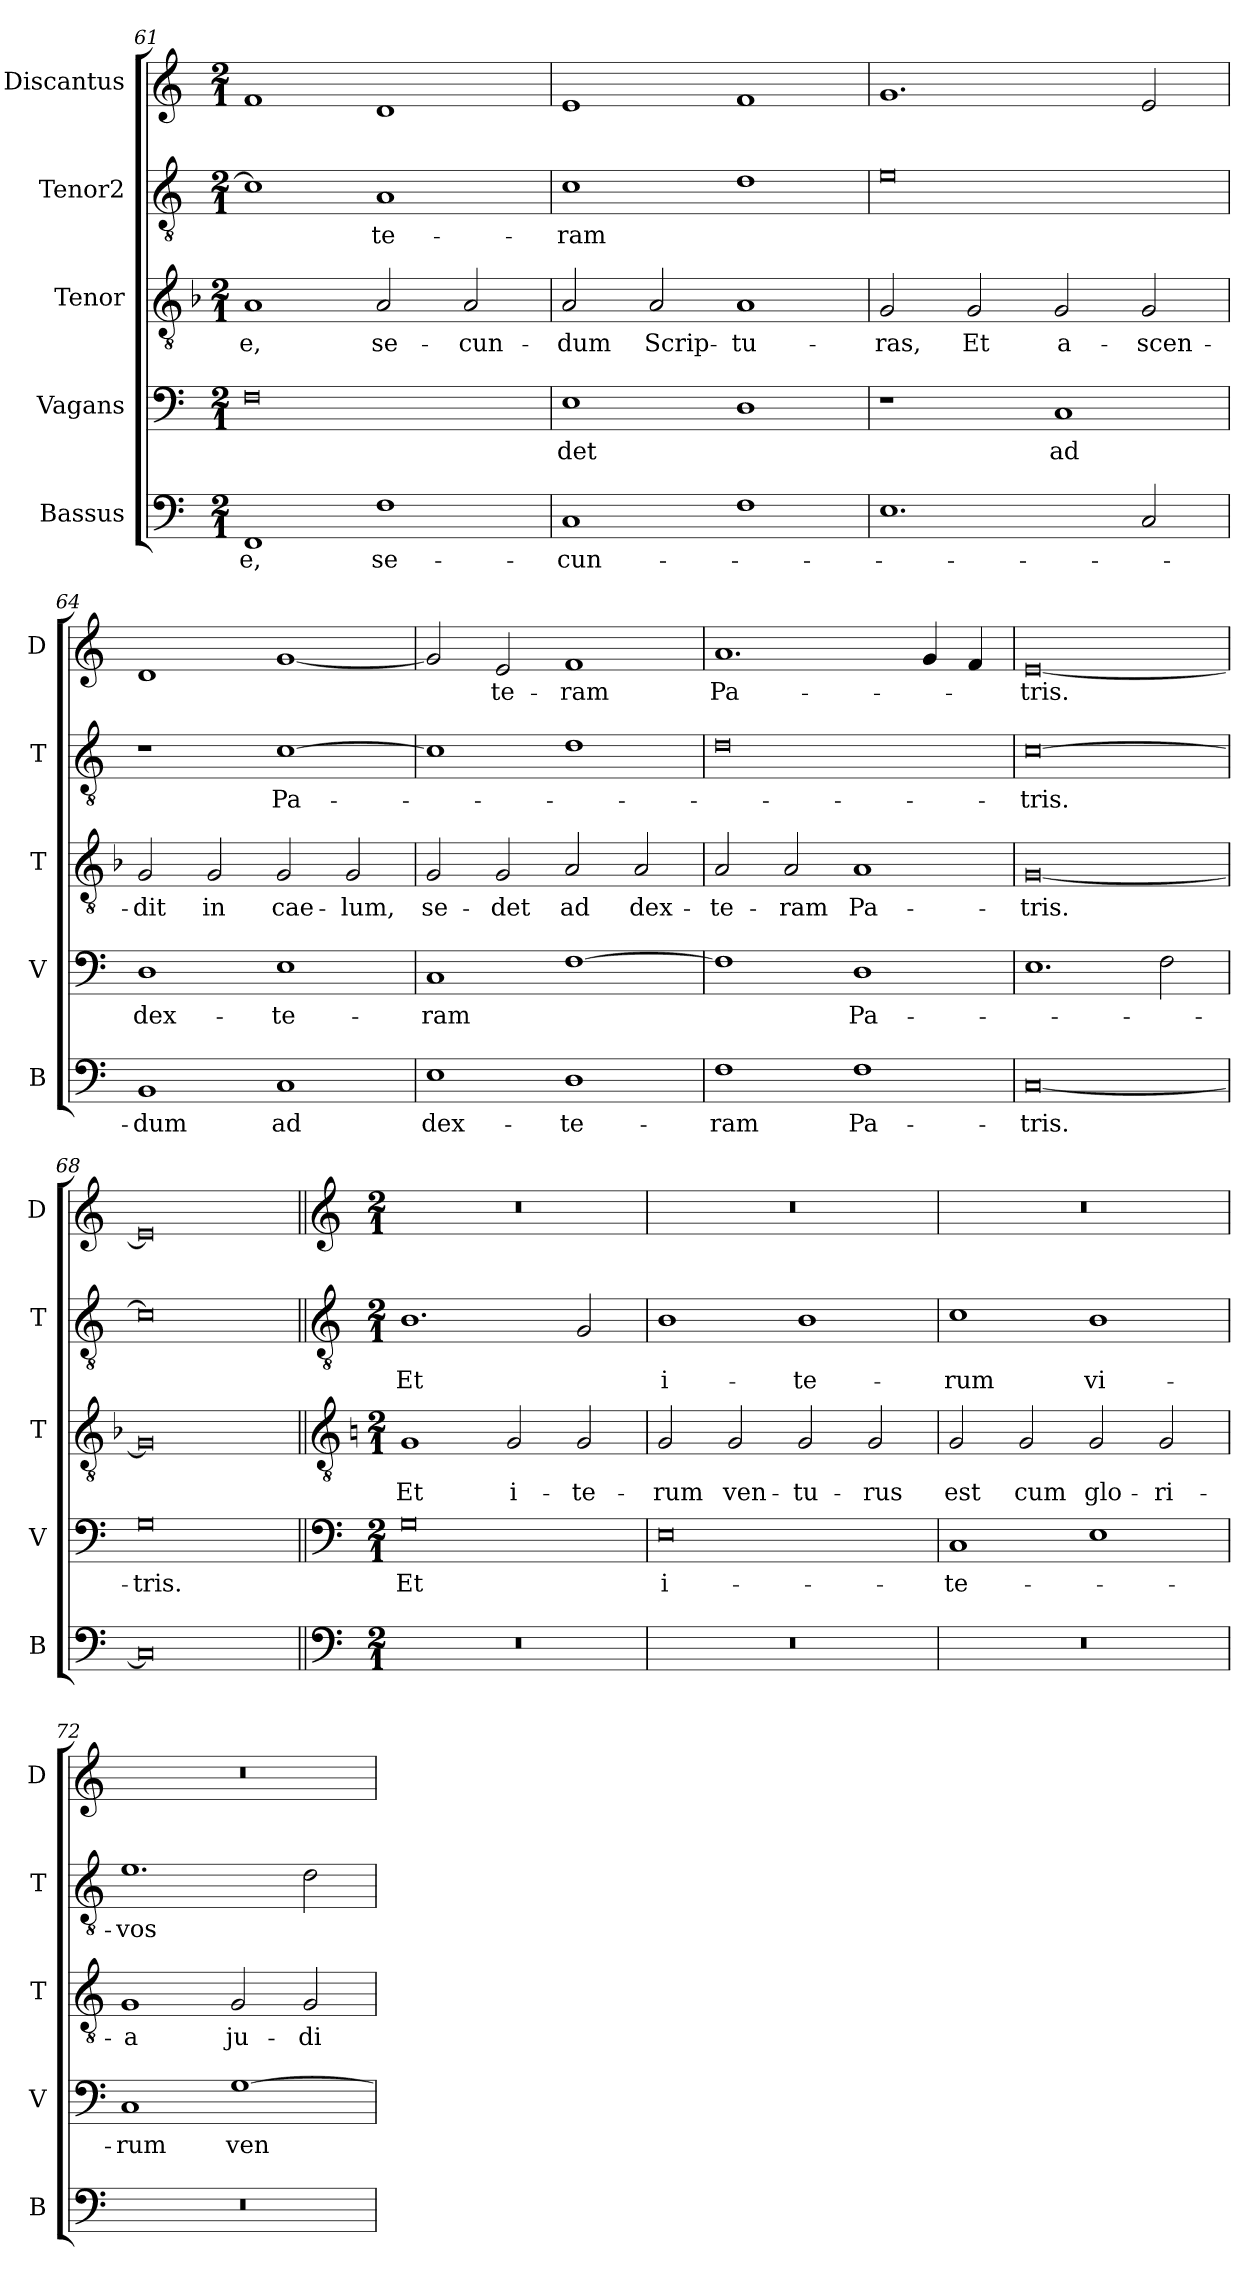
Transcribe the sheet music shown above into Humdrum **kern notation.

**kern	**text	**kern	**text	**kern	**text	**kern	**text	**kern	**text
*part5	*part5	*part4	*part4	*part3	*part3	*part2	*part2	*part1	*part1
*staff5	*staff5	*staff4	*staff4	*staff3	*staff3	*staff2	*staff2	*staff1	*staff1
*I"Bassus	*	*I"Vagans	*	*I"Tenor	*	*I"Tenor2	*	*I"Discantus	*
*I'B	*	*I'V	*	*I'T	*	*I'T	*	*I'D	*
*clefF4	*	*clefF4	*	*clefGv2	*	*clefGv2	*	*clefG2	*
*k[]	*	*k[]	*	*k[b-]	*	*k[]	*	*k[]	*
*M2/1	*	*M2/1	*	*M2/1	*	*M2/1	*	*M2/1	*
=61	=61	=61	=61	=61	=61	=61	=61	=61	=61
1FF	-e,	0F	.	1A	-e,	1c]	.	1f	.
1F	se-	.	.	2A/	se-	1A	-te-	1d	.
.	.	.	.	2A/	-cun-	.	.	.	.
=62	=62	=62	=62	=62	=62	=62	=62	=62	=62
1C	-cun-	1E	-det	2A/	-dum	1c	-ram	1e	.
.	.	.	.	2A/	Scrip-	.	.	.	.
1F	.	1D	.	1A	-tu-	1d	.	1f	.
=63	=63	=63	=63	=63	=63	=63	=63	=63	=63
1.E	.	1r	.	2G/	-ras,	0e	.	1.g	.
.	.	.	.	2G/	Et	.	.	.	.
.	.	1C	ad	2G/	a-	.	.	.	.
2C/	.	.	.	2G/	-scen-	.	.	2e/	.
=64	=64	=64	=64	=64	=64	=64	=64	=64	=64
1BB	-dum	1D	dex-	2G/	-dit	1r	.	1d	.
.	.	.	.	2G/	in	.	.	.	.
1C	ad	1E	-te-	2G/	cae-	[1c	Pa-	[1g	.
.	.	.	.	2G/	-lum,	.	.	.	.
=65	=65	=65	=65	=65	=65	=65	=65	=65	=65
1E	dex-	1C	-ram	2G/	se-	1c]	.	2g/]	.
.	.	.	.	2G/	-det	.	.	2e/	-te-
1D	-te-	[1F	.	2A/	ad	1d	.	1f	-ram
.	.	.	.	2A/	dex-	.	.	.	.
=66	=66	=66	=66	=66	=66	=66	=66	=66	=66
1F	-ram	1F]	.	2A/	-te-	0d	.	1.a	Pa-
.	.	.	.	2A/	-ram	.	.	.	.
1F	Pa-	1D	Pa-	1A	Pa-	.	.	.	.
.	.	.	.	.	.	.	.	4g/	.
.	.	.	.	.	.	.	.	4f/	.
=67	=67	=67	=67	=67	=67	=67	=67	=67	=67
[0C	-tris.	1.E	.	[0G	-tris.	[0c	-tris.	[0e	-tris.
.	.	2F\	.	.	.	.	.	.	.
=68	=68	=68	=68	=68	=68	=68	=68	=68	=68
0C]	.	0G	-tris.	0G]	.	0c]	.	0e]	.
!!LO:LB:g=z
=69||	=69||	=69||	=69||	=69||	=69||	=69||	=69||	=69||	=69||
*clefF4	*	*clefF4	*	*clefGv2	*	*clefGv2	*	*clefG2	*
*k[]	*	*k[]	*	*k[]	*	*k[]	*	*k[]	*
*M2/1	*	*M2/1	*	*M2/1	*	*M2/1	*	*M2/1	*
0r	.	0G	Et	1G	Et	1.B	Et	0r	.
.	.	.	.	2G/	i-	.	.	.	.
.	.	.	.	2G/	-te-	2G/	.	.	.
=70	=70	=70	=70	=70	=70	=70	=70	=70	=70
0r	.	0E	i-	2G/	-rum	1B	i-	0r	.
.	.	.	.	2G/	ven-	.	.	.	.
.	.	.	.	2G/	-tu-	1B	-te-	.	.
.	.	.	.	2G/	-rus	.	.	.	.
=71	=71	=71	=71	=71	=71	=71	=71	=71	=71
0r	.	1C	-te-	2G/	est	1c	-rum	0r	.
.	.	.	.	2G/	cum	.	.	.	.
.	.	1E	.	2G/	glo-	1B	vi-	.	.
.	.	.	.	2G/	-ri-	.	.	.	.
=72	=72	=72	=72	=72	=72	=72	=72	=72	=72
0r	.	1C	-rum	1G	-a	1.e	-vos	0r	.
.	.	[1G	ven-	2G/	ju-	.	.	.	.
.	.	.	.	2G/	-di-	2d\	.	.	.
=	=	=	=	=	=	=	=	=	=
*-	*-	*-	*-	*-	*-	*-	*-	*-	*-
